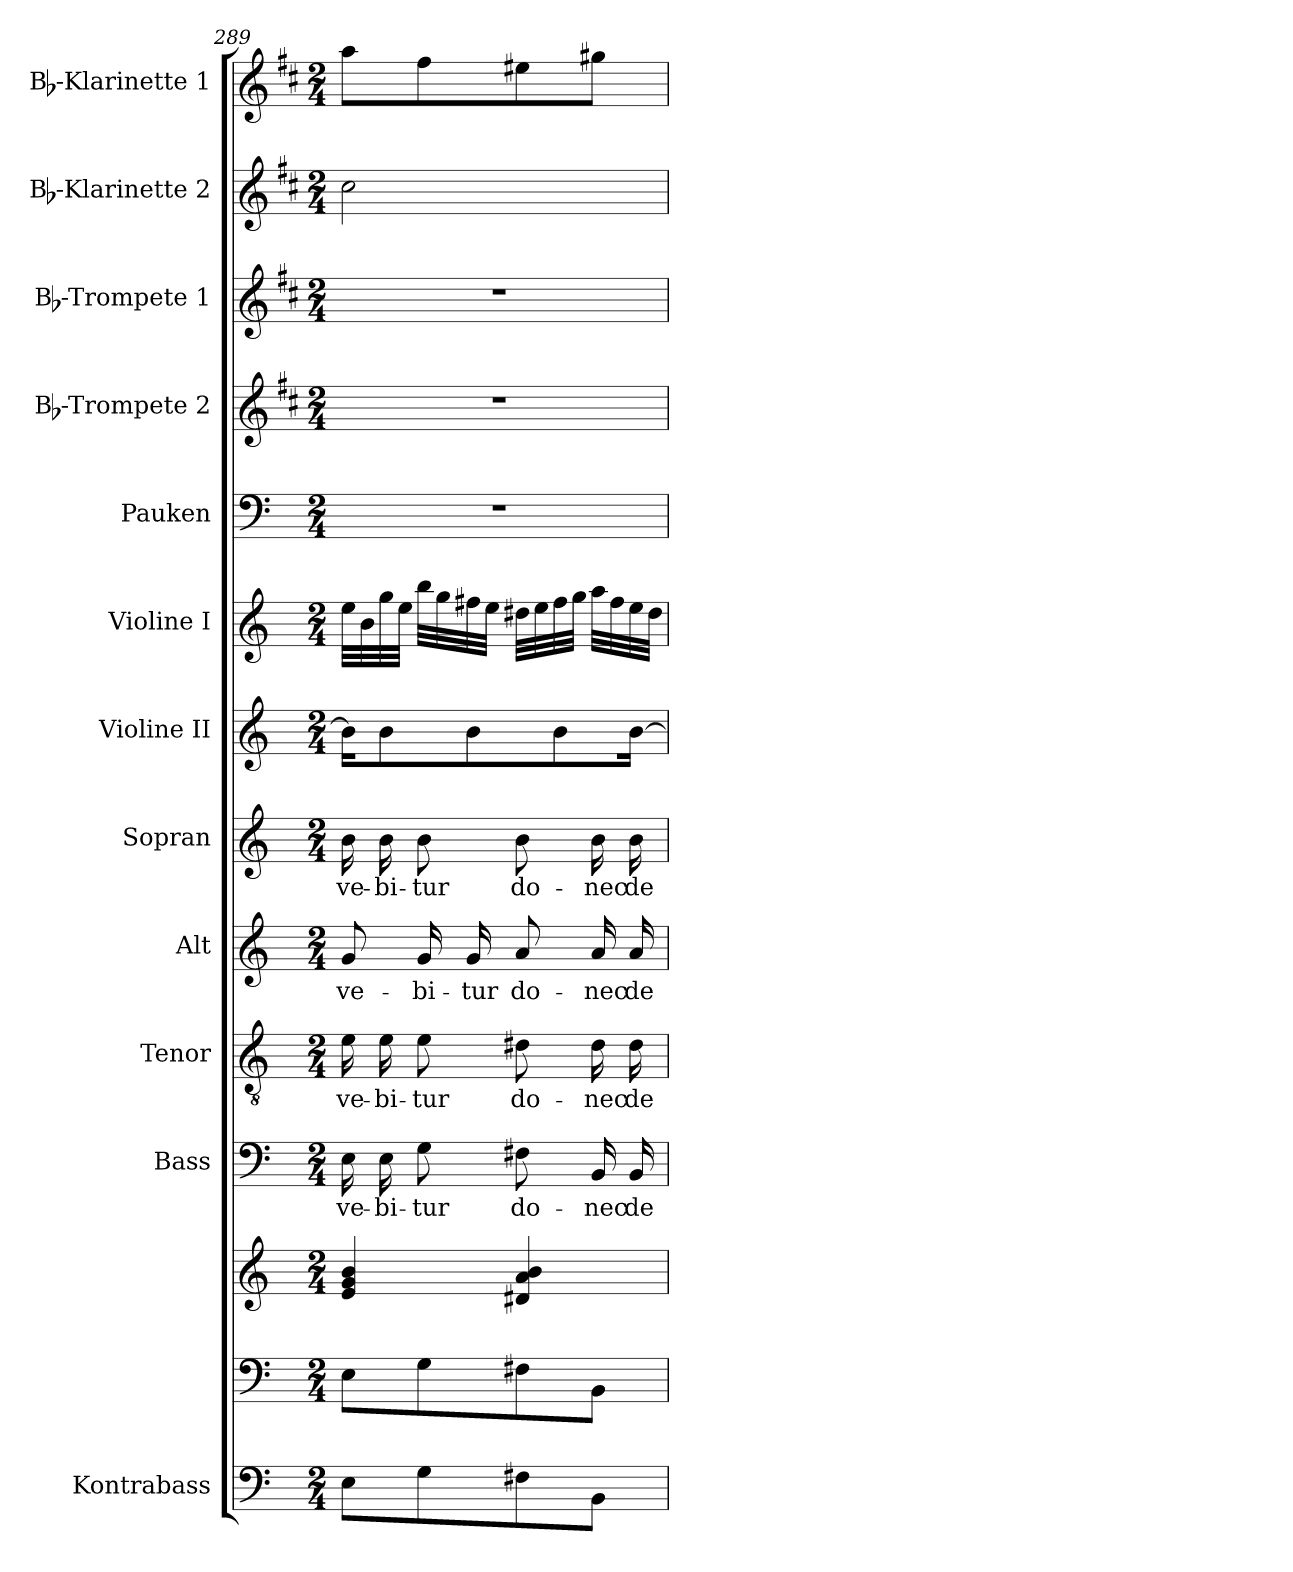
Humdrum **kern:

**kern	**kern	**kern	**kern	**text	**kern	**text	**kern	**text	**kern	**text	**kern	**kern	**kern	**kern	**kern	**kern	**kern
*part13	*part12	*part12	*part11	*part11	*part10	*part10	*part9	*part9	*part8	*part8	*part7	*part6	*part5	*part4	*part3	*part2	*part1
*staff14	*staff13	*staff12	*staff11	*staff11	*staff10	*staff10	*staff9	*staff9	*staff8	*staff8	*staff7	*staff6	*staff5	*staff4	*staff3	*staff2	*staff1
*I"Kontrabass	*	*	*I"Bass	*	*I"Tenor	*	*I"Alt	*	*I"Sopran	*	*I"Violine II	*I"Violine I	*I"Pauken	*I"Bb-Trompete 2	*I"Bb-Trompete 1	*I"Bb-Klarinette 2	*I"Bb-Klarinette 1
*I'Kb.	*	*	*I'B.	*	*I'T.	*	*I'A.	*	*I'S.	*	*I'Vl. II	*I'Vl. I	*I'Pk.	*I'Bb Trp. 2	*I'Bb Trp. 1	*I'Bb Kl. 2	*I'Bb Kl. 1
*clefF4	*clefF4	*clefG2	*clefF4	*	*clefGv2	*	*clefG2	*	*clefG2	*	*clefG2	*clefG2	*clefF4	*clefG2	*clefG2	*clefG2	*clefG2
*ITrd7c12	*	*	*	*	*	*	*	*	*	*	*	*	*	*ITrd1c2	*ITrd1c2	*ITrd1c2	*ITrd1c2
*k[]	*k[]	*k[]	*k[]	*	*k[]	*	*k[]	*	*k[]	*	*k[]	*k[]	*k[]	*k[]	*k[]	*k[]	*k[]
*C:	*C:	*C:	*C:	*	*C:	*	*C:	*	*C:	*	*C:	*C:	*C:	*C:	*C:	*C:	*C:
*M2/4	*M2/4	*M2/4	*M2/4	*	*M2/4	*	*M2/4	*	*M2/4	*	*M2/4	*M2/4	*M2/4	*M2/4	*M2/4	*M2/4	*M2/4
=289	=289	=289	=289	=289	=289	=289	=289	=289	=289	=289	=289	=289	=289	=289	=289	=289	=289
!	!	!	!	!LO:LY:b	!	!LO:LY:b	!	!LO:LY:b	!	!LO:LY:b	!	!	!	!	!	!	!
8EE\L	8E\L	4e/ 4g/ 4b/	16E\	ve-	16e\	-ve-	8g/	-ve-	16b\	-ve-	16b\KL]	32ee\LLL	2r	2r	2r	2b\	8gg\L
.	.	.	.	.	.	.	.	.	.	.	.	32b\	.	.	.	.	.
!	!	!	!	!LO:LY:b	!	!LO:LY:b	!	!	!	!LO:LY:b	!	!	!	!	!	!	!
.	.	.	16E\	-bi-	16e\	-bi-	.	.	16b\	-bi-	8b\	32gg\	.	.	.	.	.
.	.	.	.	.	.	.	.	.	.	.	.	32ee\JJJ	.	.	.	.	.
!	!	!	!	!LO:LY:b	!	!LO:LY:b	!	!LO:LY:b	!	!LO:LY:b	!	!	!	!	!	!	!
8GG\	8G\	.	8G\	-tur	8e\	-tur	16g/	-bi-	8b\	-tur	.	32bb\LLL	.	.	.	.	8ee\
.	.	.	.	.	.	.	.	.	.	.	.	32gg\	.	.	.	.	.
!	!	!	!	!	!	!	!	!LO:LY:b	!	!	!	!	!	!	!	!	!
.	.	.	.	.	.	.	16g/	-tur	.	.	8b\	32ff#X\	.	.	.	.	.
.	.	.	.	.	.	.	.	.	.	.	.	32ee\JJJ	.	.	.	.	.
!	!	!	!	!LO:LY:b	!	!LO:LY:b	!	!LO:LY:b	!	!LO:LY:b	!	!	!	!	!	!	!
8FF#X\	8F#X\	4d#X/ 4a/ 4b/	8F#X\	do-	8d#X\	do-	8a/	do-	8b\	do-	.	32dd#X\LLL	.	.	.	.	8dd#X\
.	.	.	.	.	.	.	.	.	.	.	.	32ee\	.	.	.	.	.
.	.	.	.	.	.	.	.	.	.	.	8b\	32ff#\	.	.	.	.	.
.	.	.	.	.	.	.	.	.	.	.	.	32gg\JJJ	.	.	.	.	.
!	!	!	!	!LO:LY:b	!	!LO:LY:b	!	!LO:LY:b	!	!LO:LY:b	!	!	!	!	!	!	!
8BBB\J	8BB\J	.	16BB/	-nec	16d#\	-nec	16a/	-nec	16b\	-nec	.	32aa\LLL	.	.	.	.	8ff#X\J
.	.	.	.	.	.	.	.	.	.	.	.	32ff#\	.	.	.	.	.
!	!	!	!	!LO:LY:b	!	!LO:LY:b	!	!LO:LY:b	!	!LO:LY:b	!	!	!	!	!	!	!
.	.	.	16BB/	de-	16d#\	de-	16a/	de-	16b\	de-	[16b\Jk	32ee\	.	.	.	.	.
.	.	.	.	.	.	.	.	.	.	.	.	32dd#\JJJ	.	.	.	.	.
=	=	=	=	=	=	=	=	=	=	=	=	=	=	=	=	=	=
*-	*-	*-	*-	*-	*-	*-	*-	*-	*-	*-	*-	*-	*-	*-	*-	*-	*-
